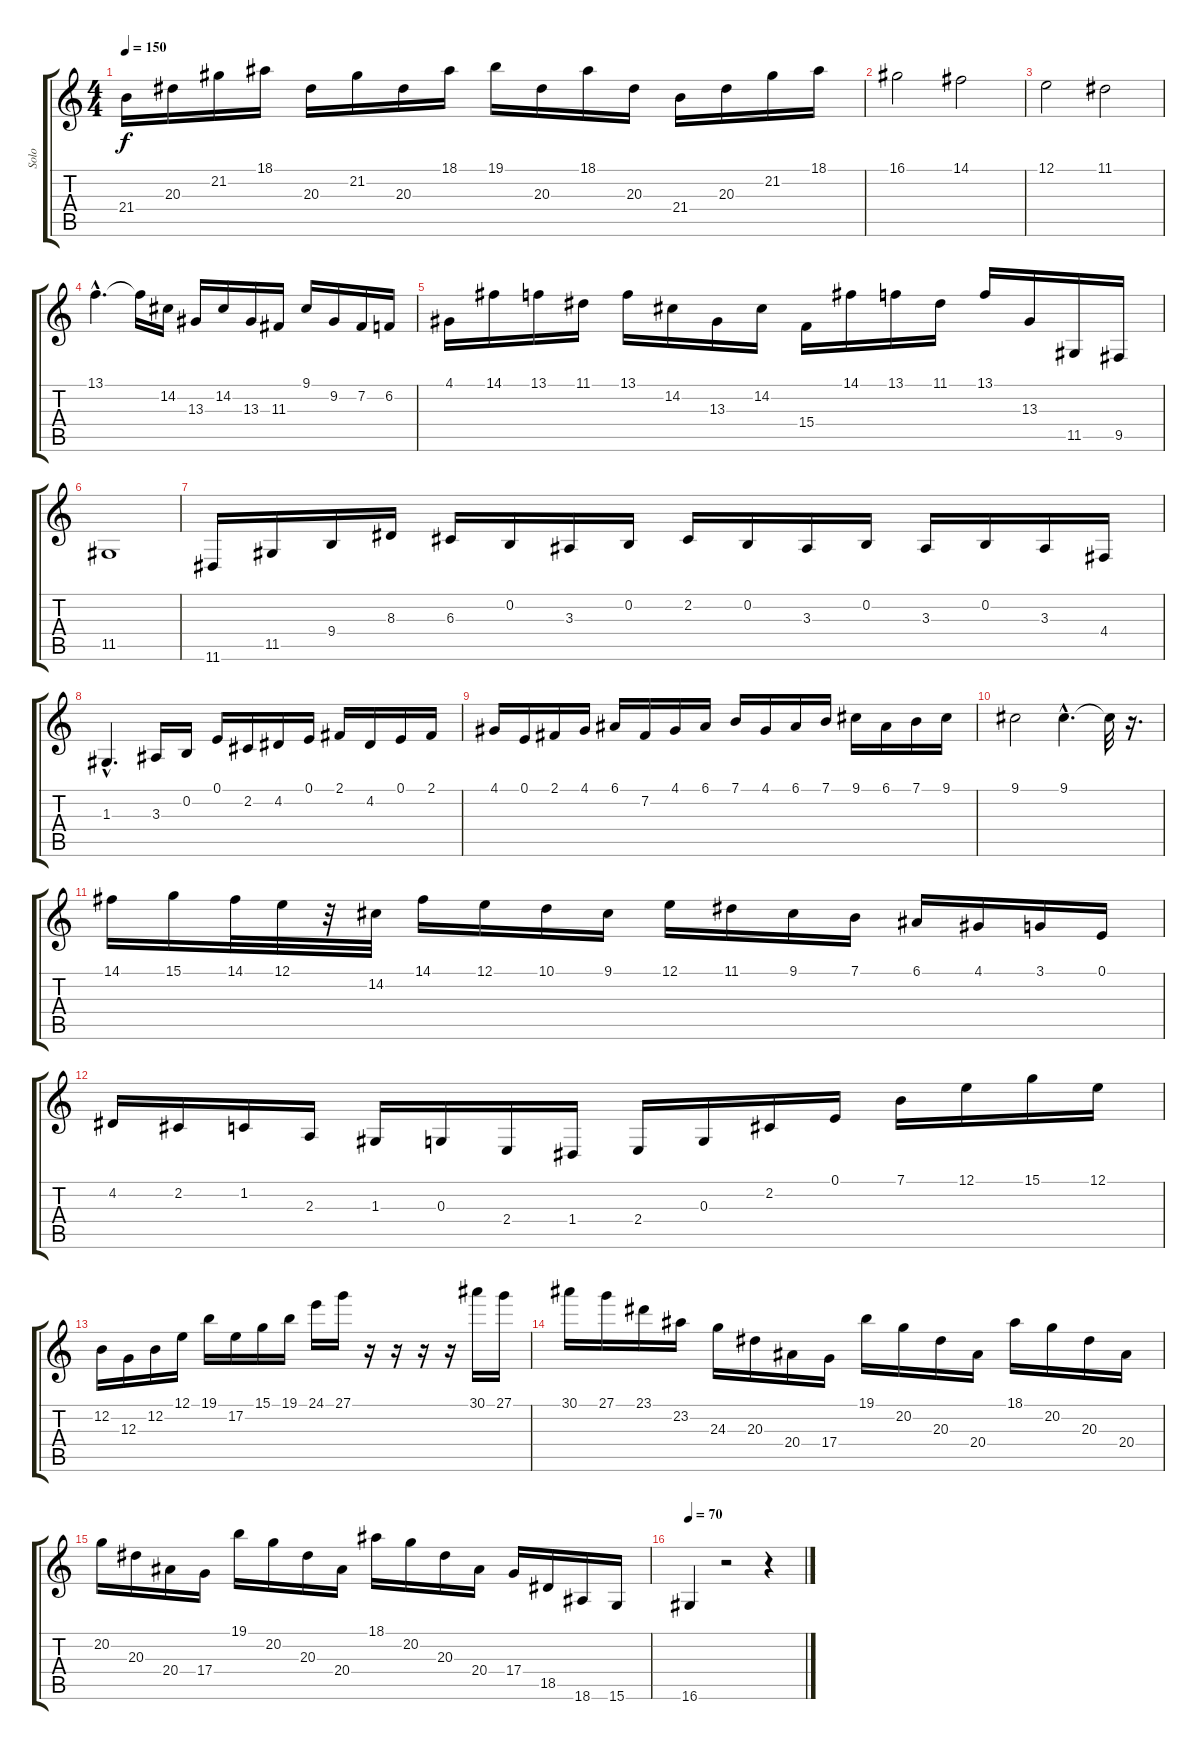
\track ("Solo" "Solo") {instrument lead8bassandlead}
\staff {score tabs}
\tuning (E4 B3 G3 D3 A2 E2) {hide}
\ts (4 4)
\tempo 150
\clef g2
\ks c
21.4.16{dy f} 20.3.16 21.2.16 18.1.16 20.3.16 21.2.16 20.3.16 18.1.16 19.1.16 20.3.16 18.1.16 20.3.16 21.4.16 20.3.16 21.2.16 18.1.16 |
16.1.2 14.1.2 |
12.1.2 11.1.2 |
13.1{hac}.4{d} 13.1{t}.16 14.2.16 13.3.16 14.2.16 13.3.16 11.3.16 9.1.16 9.2.16 7.2.16 6.2.16 |
4.1.16 14.1.16 13.1.16 11.1.16 13.1.16 14.2.16 13.3.16 14.2.16 15.4.16 14.1.16 13.1.16 11.1.16 13.1.16 13.3.16 11.5.16 9.5.16 |
11.5.1 |
11.6.16 11.5.16 9.4.16 8.3.16 6.3.16 0.2.16 3.3.16 0.2.16 2.2.16 0.2.16 3.3.16 0.2.16 3.3.16 0.2.16 3.3.16 4.4.16 |
1.3{hac}.4{d} 3.3.16 0.2.16 0.1.16 2.2.16 4.2.16 0.1.16 2.1.16 4.2.16 0.1.16 2.1.16 |
4.1.16 0.1.16 2.1.16 4.1.16 6.1.16 7.2.16 4.1.16 6.1.16 7.1.16 4.1.16 6.1.16 7.1.16 9.1.16 6.1.16 7.1.16 9.1.16 |
9.1.2 9.1{hac}.4{d} 9.1{t}.32 r.16{d} |
14.1.16 15.1.16 14.1.32 12.1.32 r.32 14.2.32 14.1.16 12.1.16 10.1.16 9.1.16 12.1.16 11.1.16 9.1.16 7.1.16 6.1.16 4.1.16 3.1.16 0.1.16 |
4.2.16 2.2.16 1.2.16 2.3.16 1.3.16 0.3.16 2.4.16 1.4.16 2.4.16 0.3.16 2.2.16 0.1.16 7.1.16 12.1.16 15.1.16 12.1.16 |
12.2.16 12.3.16 12.2.16 12.1.16 19.1.16 17.2.16 15.1.16 19.1.16 24.1.16 27.1.16 r.16 r.16 r.16 r.16 30.1.16 27.1.16 |
30.1.16 27.1.16 23.1.16 23.2.16 24.3.16 20.3.16 20.4.16 17.4.16 19.1.16 20.2.16 20.3.16 20.4.16 18.1.16 20.2.16 20.3.16 20.4.16 |
20.2.16 20.3.16 20.4.16 17.4.16 19.1.16 20.2.16 20.3.16 20.4.16 18.1.16 20.2.16 20.3.16 20.4.16 17.4.16 18.5.16 18.6.16 15.6.16 |
\tempo 70
16.6.4 r.2 r.4
